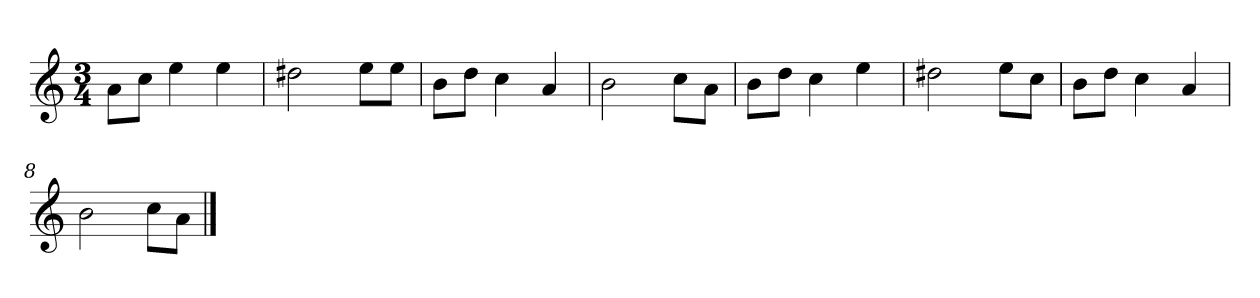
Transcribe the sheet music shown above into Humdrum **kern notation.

**kern
*part1
*staff1
*clefG2
*k[]
*a:
*M3/4
=
8a\L
8cc\J
4ee
4ee
=2
2dd#X
8ee\L
8ee\J
=3
8b\L
8dd\J
4cc
4a
=4
2b
8cc\L
8a\J
=5y
8b\L
8dd\J
4cc
4ee
=6
2dd#X
8ee\L
8cc\J
=7
8b\L
8dd\J
4cc
4a
=8
2b
8cc\L
8a\J
==
*-
